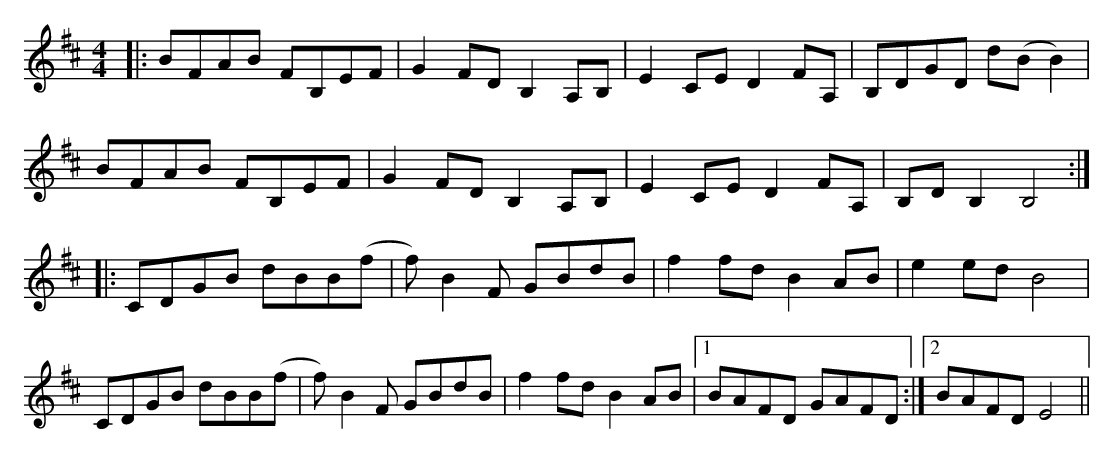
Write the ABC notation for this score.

X:1
M:4/4
K:D
|:BFAB FB,EF | G2 FD B,2 A,B, | E2 CE D2 FA, | B,DGD d(B B2) |
BFAB FB,EF | G2 FD B,2 A,B, | E2 CE D2 FA, | B,D B,2 B,4 :|
|:CDGB dBB(f | f) B2 F GBdB | f2 fd B2 AB | e2 ed B4 |
CDGB dBB(f | f) B2 F GBdB | f2 fd B2 AB |1 BAFD GAFD :|2 BAFD E4 ||
